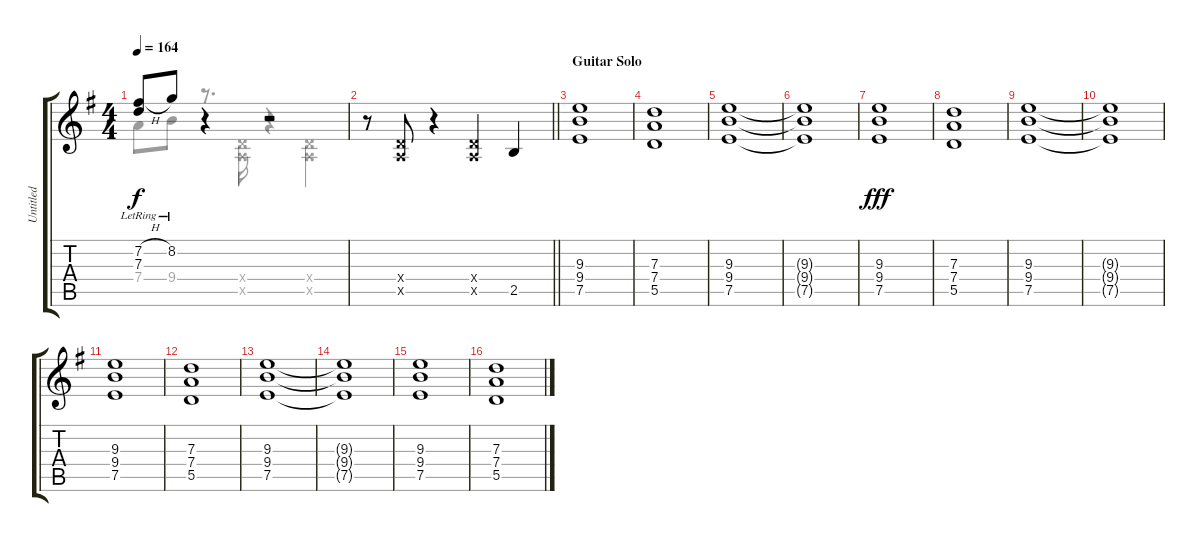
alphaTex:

\track ("Untitled" "Untitled") {instrument distortionguitar}
\staff {score tabs}
\tuning (E4 B3 G3 D3 A2 E2) {hide}
\voice
\ts (4 4)
\tempo 164
\clef g2
\ks g
(7.2{h lr} 7.3{t}).8{dy f} 8.2{lr}.8 r.4 r.2 |
\barLineRight lightlight
r.8 (0.4{x} 0.5{x}).8 r.4 (0.4{x} 0.5{x}).4 2.5.4 |
\section ("" "Guitar Solo")
(9.3 9.4 7.5).1 |
(7.3 7.4 5.5).1 |
(9.3 9.4 7.5).1 |
(9.3{t} 9.4{t} 7.5{t}).1 |
(9.3 9.4 7.5).1{dy fff} |
(7.3 7.4 5.5).1 |
(9.3 9.4 7.5).1 |
(9.3{t} 9.4{t} 7.5{t}).1 |
(9.3 9.4 7.5).1 |
(7.3 7.4 5.5).1 |
(9.3 9.4 7.5).1 |
(9.3{t} 9.4{t} 7.5{t}).1 |
(9.3 9.4 7.5).1 |
(7.3 7.4 5.5).1
\voice
\clef g2
\ottava regular
\simile none
\ks g
7.4.8{dy f} 9.4.8 r.8{d} (0.4{x} 0.5{x}).16 r.4 (0.4{x} 0.5{x}).4 |
\barLineRight lightlight
|
|
|
|
|
|
|
|
|
|
|
|
|
|
